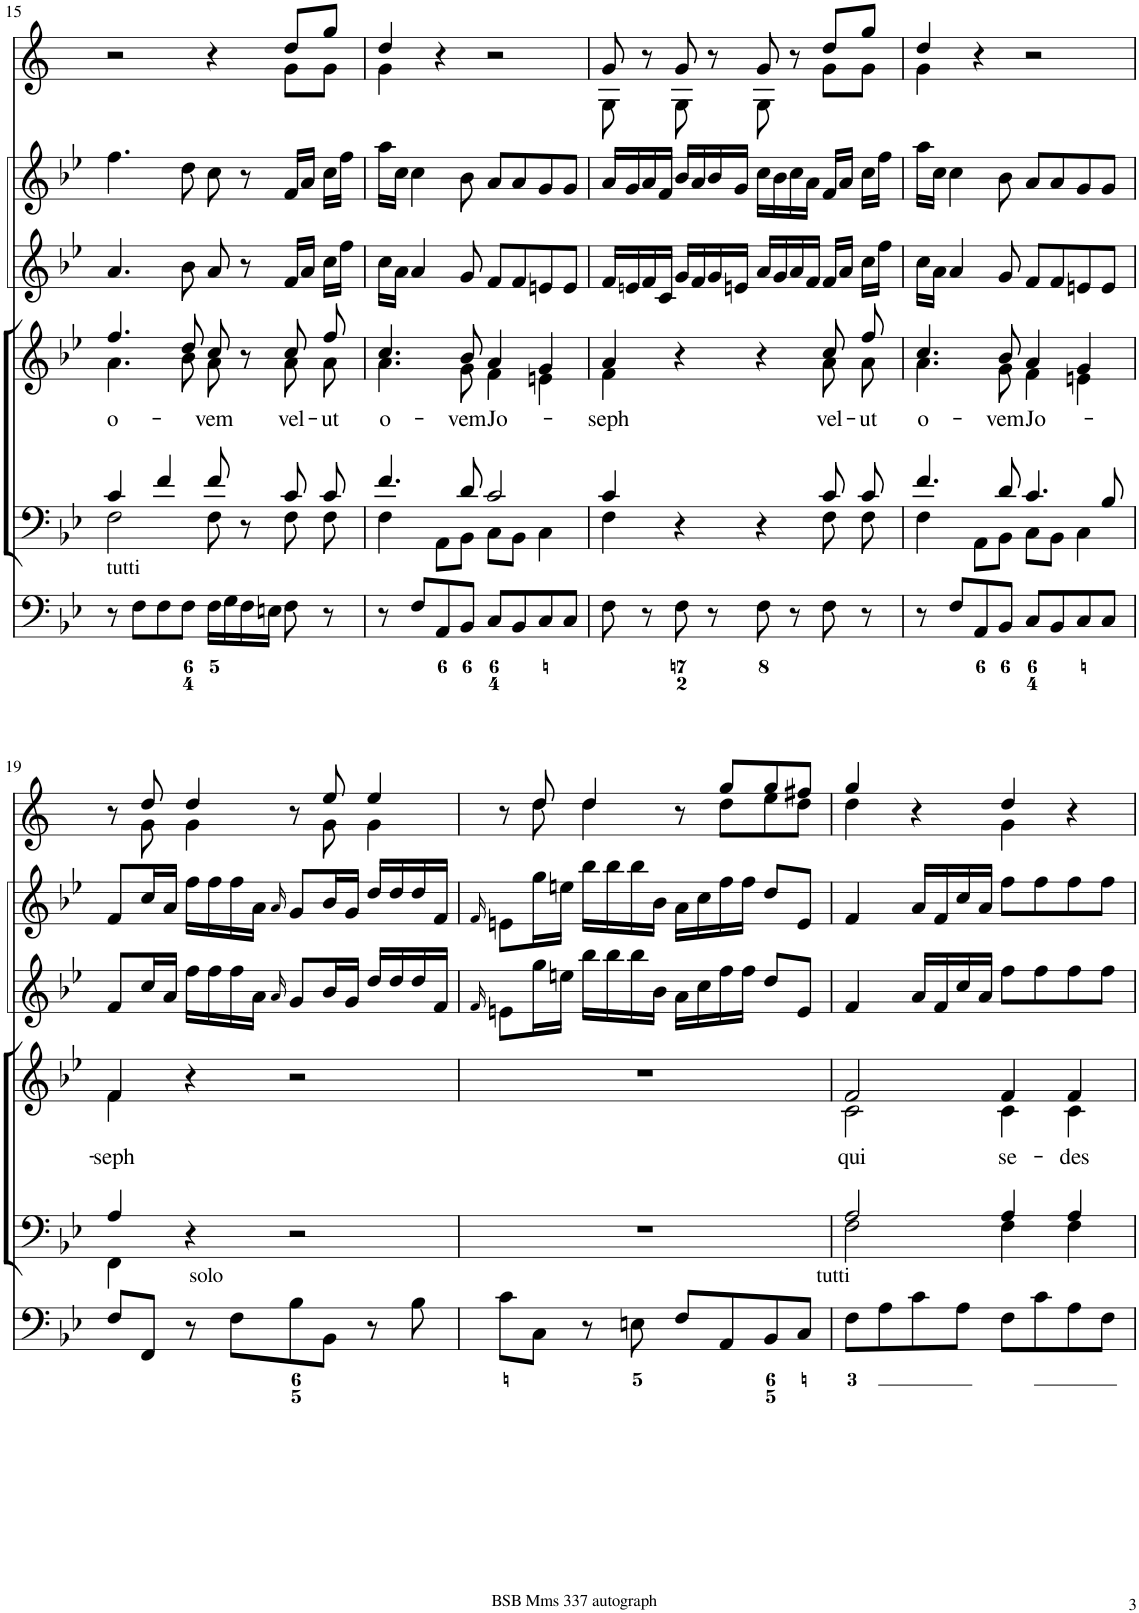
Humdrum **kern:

**kern	**kern	**kern	**text	**kern	**kern	**kern
*part6	*part5	*part4	*part4	*part3	*part2	*part1
*staff6	*staff5	*staff4	*staff4	*staff3	*staff2	*staff1
*I"Organ	*I"Voice	*I"Voice	*	*I"Violino 2	*I"Violino 1	*I"Clarini in B[b]
*	*	*	*	*I'Vln	*I'Vln	*
!!LO:PB:g=z
*clefF4	*clefF4	*clefG2	*	*clefG2	*clefG2	*clefG2
*	*	*	*	*	*	*Trd1c2
*k[b-e-]	*k[b-e-]	*k[b-e-]	*	*k[b-e-]	*k[b-e-]	*k[]
*M4/4	*M4/4	*M4/4	*	*M4/4	*M4/4	*M4/4
*met(c)	*met(c)	*met(c)	*	*met(c)	*met(c)	*met(c)
=15	=15	=15	=15	=15	=15	=15
*	*^	*	*	*	*	*
!	!	!	!	!LO:LY:b	!	!	!
*	*	*	*^	*	*	*	*^
8r	4c/	2F\	4.ff/	4.a\	o-	4.a/	4.ff\	2r	2.ryy
!LO:TX:a:t=tutti	!	!	!	!	!	!	!	!	!
8F\L	.	.	.	.	.	.	.	.	.
8F\	4f/	.	.	.	.	.	.	.	.
8F\J	.	.	8dd/	8b-\	.	8b-\	8dd\	.	.
!	!	!	!	!	!LO:LY:b	!	!	!	!
16F\LL	8f/	8F\	8cc/	8a\L	-vem	8a/	8cc\	4r	.
16G\	.	.	.	.	.	.	.	.	.
16F\	8r	8ryy	8r	8ryy	.	8r	8r	.	.
16En\JJ	.	.	.	.	.	.	.	.	.
!	!	!	!	!	!LO:LY:b	!	!	!	!
8F\	8c/	8F\	8cc/L	8a\	vel-	16f/LL	16f/LL	8dd/L	8g\L
.	.	.	.	.	.	16a/JJ	16a/JJ	.	.
!	!	!	!	!	!LO:LY:b	!	!	!	!
8r	8c/	8F\	8ff/J	8a\J	-ut	16cc\LL	16cc\LL	8gg/J	8g\J
.	.	.	.	.	.	16ff\JJ	16ff\JJ	.	.
=16	=16	=16	=16	=16	=16	=16	=16	=16	=16
!	!	!	!	!	!LO:LY:b	!	!	!	!
8r	4.f/	4F\	4.cc/	4.a\	o-	16cc\LL	16aa\LL	4dd/	4g\
.	.	.	.	.	.	16a\JJ	16cc\JJ	.	.
8F/L	.	.	.	.	.	4a/	4cc\	.	.
8AA/	.	8AA\L	.	.	.	.	.	4r	2.ryy
!	!	!	!	!	!LO:LY:b	!	!	!	!
8BB-/J	8d/	8BB-\J	8b-/	8g\	-vem	8g/	8b-\	.	.
!	!	!	!	!	!LO:LY:b	!	!	!	!
8C/L	2c/	8C\L	4a/	4f\	Jo-	8f/L	8a/L	2r	.
8BB-/	.	8BB-\J	.	.	.	8f/	8a/	.	.
8C/	.	4C\	4g/	4en\	.	8en/	8g/	.	.
8C/J	.	.	.	.	.	8e/J	8g/J	.	.
=17	=17	=17	=17	=17	=17	=17	=17	=17	=17
!	!	!	!	!	!LO:LY:b	!	!	!	!
8F\	4c/	4F\	4a/	4f\	-seph	16f/LL	16a/LL	8g/	8G\
.	.	.	.	.	.	16en/	16g/	.	.
8r	.	.	.	.	.	16f/	16a/	8r	8ryy
.	.	.	.	.	.	16c/JJ	16f/JJ	.	.
8F\	4r	2ryy	4r	2ryy	.	16g/LL	16b-/LL	8g/	8G\
.	.	.	.	.	.	16f/	16a/	.	.
8r	.	.	.	.	.	16g/	16b-/	8r	8ryy
.	.	.	.	.	.	16en/JJ	16g/JJ	.	.
8F\	4r	.	4r	.	.	16a/LL	16cc\LL	8g/	8G\
.	.	.	.	.	.	16g/	16b-\	.	.
8r	.	.	.	.	.	16a/	16cc\	8r	8ryy
.	.	.	.	.	.	16f/JJ	16a\JJ	.	.
!	!	!	!	!	!LO:LY:b	!	!	!	!
8F\	8c/	8F\	8cc/L	8a\L	vel-	16f/LL	16f/LL	8dd/L	8g\L
.	.	.	.	.	.	16a/JJ	16a/JJ	.	.
!	!	!	!	!	!LO:LY:b	!	!	!	!
8r	8c/	8F\	8ff/J	8a\J	-ut	16cc\LL	16cc\LL	8gg/J	8g\J
.	.	.	.	.	.	16ff\JJ	16ff\JJ	.	.
=18	=18	=18	=18	=18	=18	=18	=18	=18	=18
!	!	!	!	!	!LO:LY:b	!	!	!	!
8r	4.f/	4F\	4.cc/	4.a\	o-	16cc\LL	16aa\LL	4dd/	4g\
.	.	.	.	.	.	16a\JJ	16cc\JJ	.	.
8F/L	.	.	.	.	.	4a/	4cc\	.	.
8AA/	.	8AA\L	.	.	.	.	.	4r	2.ryy
!	!	!	!	!	!LO:LY:b	!	!	!	!
8BB-/J	8d/	8BB-\J	8b-/	8g\	-vem	8g/	8b-\	.	.
!	!	!	!	!	!LO:LY:b	!	!	!	!
8C/L	4.c/	8C\L	4a/	4f\	Jo-	8f/L	8a/L	2r	.
8BB-/	.	8BB-\J	.	.	.	8f/	8a/	.	.
8C/	.	4C\	4g/	4en\	.	8en/	8g/	.	.
8C/J	8B-/	.	.	.	.	8e/J	8g/J	.	.
!!LO:LB:g=z	!!
=19	=19	=19	=19	=19	=19	=19	=19	=19	=19
!	!	!	!	!	!LO:LY:b	!	!	!	!
8F/L	4A/	4FF\	4f/	4f\	-seph	8f/L	8f/L	8r	8ryy
8FF/J	.	.	.	.	.	16cc/L	16cc/L	8dd/	8g\
.	.	.	.	.	.	16a/JJ	16a/JJ	.	.
8r	4r	2.ryy	4r	2.ryy	.	16ff\LL	16ff\LL	4dd/	4g\
.	.	.	.	.	.	16ff\	16ff\	.	.
!LO:TX:a:t=solo	!	!	!	!	!	!	!	!	!
8F\L	.	.	.	.	.	16ff\	16ff\	.	.
.	.	.	.	.	.	16a\JJ	16a\JJ	.	.
.	.	.	.	.	.	16qa/	16qa/	.	.
8B-\	2r	.	2r	.	.	8g/L	8g/L	8r	8ryy
8BB-\J	.	.	.	.	.	16b-/L	16b-/L	8ee/	8g\
.	.	.	.	.	.	16g/JJ	16g/JJ	.	.
8r	.	.	.	.	.	16dd/LL	16dd/LL	4ee/	4g\
.	.	.	.	.	.	16dd/	16dd/	.	.
8B-\	.	.	.	.	.	16dd/	16dd/	.	.
.	.	.	.	.	.	16f/JJ	16f/JJ	.	.
*	*v	*v	*	*	*	*	*	*	*
*	*	*v	*v	*	*	*	*	*
=20	=20	=20	=20	=20	=20	=20	=20
.	.	.	.	16qf/	16qf/	.	.
8c\L	1r	1r	.	8en\L	8en\L	8r	8ryy
8C\J	.	.	.	16gg\L	16gg\L	8dd/	8dd\
.	.	.	.	16een\JJ	16een\JJ	.	.
8r	.	.	.	16bb-\LL	16bb-\LL	4dd/	4dd\
.	.	.	.	16bb-\	16bb-\	.	.
8En\	.	.	.	16bb-\	16bb-\	.	.
.	.	.	.	16b-\JJ	16b-\JJ	.	.
8F/L	.	.	.	16a\LL	16a\LL	8r	8ryy
.	.	.	.	16cc\	16cc\	.	.
8AA/	.	.	.	16ff\	16ff\	8gg/L	8dd\L
.	.	.	.	16ff\JJ	16ff\JJ	.	.
8BB-/	.	.	.	8dd/L	8dd/L	8gg/	8ee\
8C/J	.	.	.	8e/J	8e/J	8ff#X/J	8dd\J
=21	=21	=21	=21	=21	=21	=21	=21
*	*^	*	*	*	*	*	*
!LO:TX:a:t=tutti	!	!	!	!	!	!	!	!
!	!	!	!	!LO:LY:b	!	!	!	!
*	*	*	*^	*	*	*	*	*
8F\L	2A/	2F\	2f/	2c\	qui	4f/	4f/	4gg/	4dd\
8A\	.	.	.	.	.	.	.	.	.
8c\	.	.	.	.	.	16a/LL	16a/LL	4r	4ryy
.	.	.	.	.	.	16f/	16f/	.	.
8A\J	.	.	.	.	.	16cc/	16cc/	.	.
.	.	.	.	.	.	16a/JJ	16a/JJ	.	.
!	!	!	!	!	!LO:LY:b	!	!	!	!
8F\L	4A/	4F\	4f/	4c\	se-	8ff\L	8ff\L	4dd/	4g\
8c\	.	.	.	.	.	8ff\	8ff\	.	.
!	!	!	!	!	!LO:LY:b	!	!	!	!
8A\	4A/	4F\	4f/	4c\	-des	8ff\	8ff\	4r	4ryy
8F\J	.	.	.	.	.	8ff\J	8ff\J	.	.
*	*v	*v	*	*	*	*	*	*v	*v
*	*	*v	*v	*	*	*	*
=	=	=	=	=	=	=
*-	*-	*-	*-	*-	*-	*-
